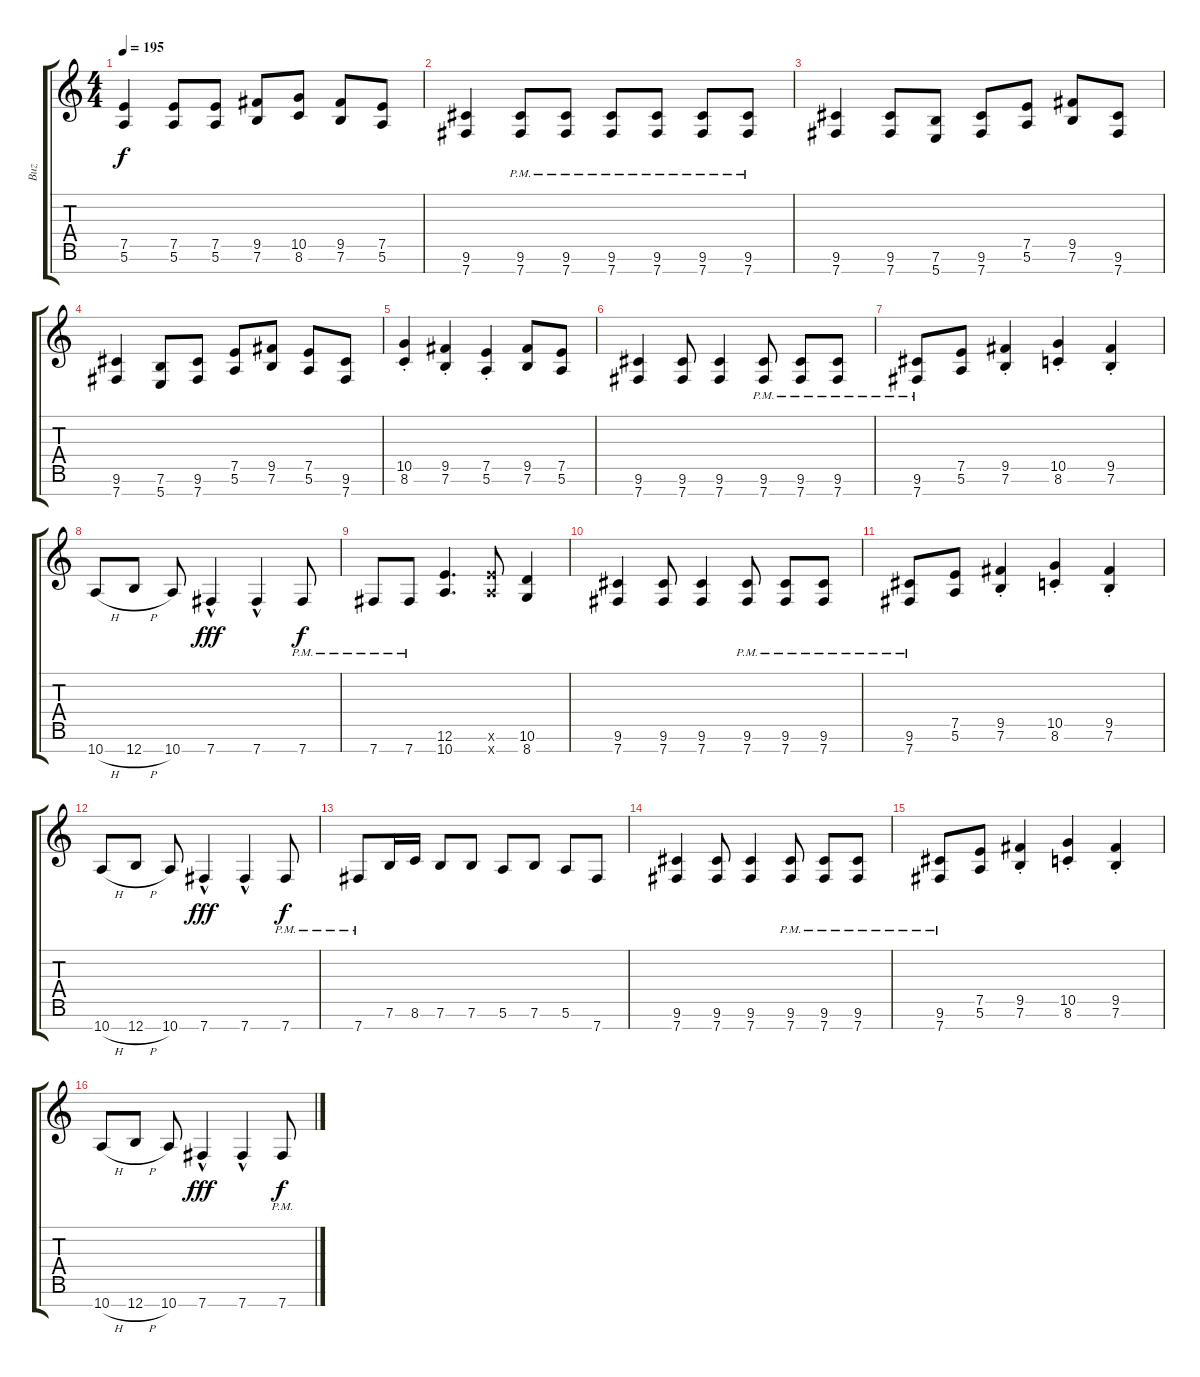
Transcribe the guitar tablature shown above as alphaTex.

\track ("Buz" "Buz") {instrument distortionguitar}
\staff {score tabs}
\tuning (E4 B3 G3 D3 A2 E2 B1) {hide}
\ts (4 4)
\tempo 195
\clef g2
\ks c
(7.5 5.6).4{dy f} (7.5 5.6).8 (7.5 5.6).8 (9.5 7.6).8 (10.5 8.6).8 (9.5 7.6).8 (7.5 5.6).8 |
(9.6 7.7).4 (9.6{pm} 7.7{pm}).8 (9.6{pm} 7.7{pm}).8 (9.6{pm} 7.7{pm}).8 (9.6{pm} 7.7{pm}).8 (9.6{pm} 7.7{pm}).8 (9.6{pm} 7.7{pm}).8 |
(9.6 7.7).4 (9.6 7.7).8 (7.6 5.7).8 (9.6 7.7).8 (7.5 5.6).8 (9.5 7.6).8 (9.6 7.7).8 |
(9.6 7.7).4 (7.6 5.7).8 (9.6 7.7).8 (7.5 5.6).8 (9.5 7.6).8 (7.5 5.6).8 (9.6 7.7).8 |
(10.5{st} 8.6{st}).4 (9.5{st} 7.6{st}).4 (7.5{st} 5.6{st}).4 (9.5 7.6).8 (7.5 5.6).8 |
(9.6 7.7).4 (9.6 7.7).8 (9.6 7.7).4 (9.6{pm} 7.7{pm}).8 (9.6{pm} 7.7{pm}).8 (9.6{pm} 7.7{pm}).8 |
(9.6{pm} 7.7{pm}).8 (7.5 5.6).8 (9.5{st} 7.6{st}).4 (10.5{st} 8.6{st}).4 (9.5{st} 7.6{st}).4 |
10.7{h}.8 12.7{h}.8 10.7.8 7.7{hac}.4{dy fff} 7.7{hac}.4 7.7{pm}.8{dy f} |
7.7{pm}.8 7.7{pm}.8 (12.6 10.7).4{d} (12.6{x} 10.7{x}).8 (10.6 8.7).4 |
(9.6 7.7).4 (9.6 7.7).8 (9.6 7.7).4 (9.6{pm} 7.7{pm}).8 (9.6{pm} 7.7{pm}).8 (9.6{pm} 7.7{pm}).8 |
(9.6{pm} 7.7{pm}).8 (7.5 5.6).8 (9.5{st} 7.6{st}).4 (10.5{st} 8.6{st}).4 (9.5{st} 7.6{st}).4 |
10.7{h}.8 12.7{h}.8 10.7.8 7.7{hac}.4{dy fff} 7.7{hac}.4 7.7{pm}.8{dy f} |
7.7{pm}.8 7.6.16 8.6.16 7.6.8 7.6.8 5.6.8 7.6.8 5.6.8 7.7.8 |
(9.6 7.7).4 (9.6 7.7).8 (9.6 7.7).4 (9.6{pm} 7.7{pm}).8 (9.6{pm} 7.7{pm}).8 (9.6{pm} 7.7{pm}).8 |
(9.6{pm} 7.7{pm}).8 (7.5 5.6).8 (9.5{st} 7.6{st}).4 (10.5{st} 8.6{st}).4 (9.5{st} 7.6{st}).4 |
10.7{h}.8 12.7{h}.8 10.7.8 7.7{hac}.4{dy fff} 7.7{hac}.4 7.7{pm}.8{dy f}
